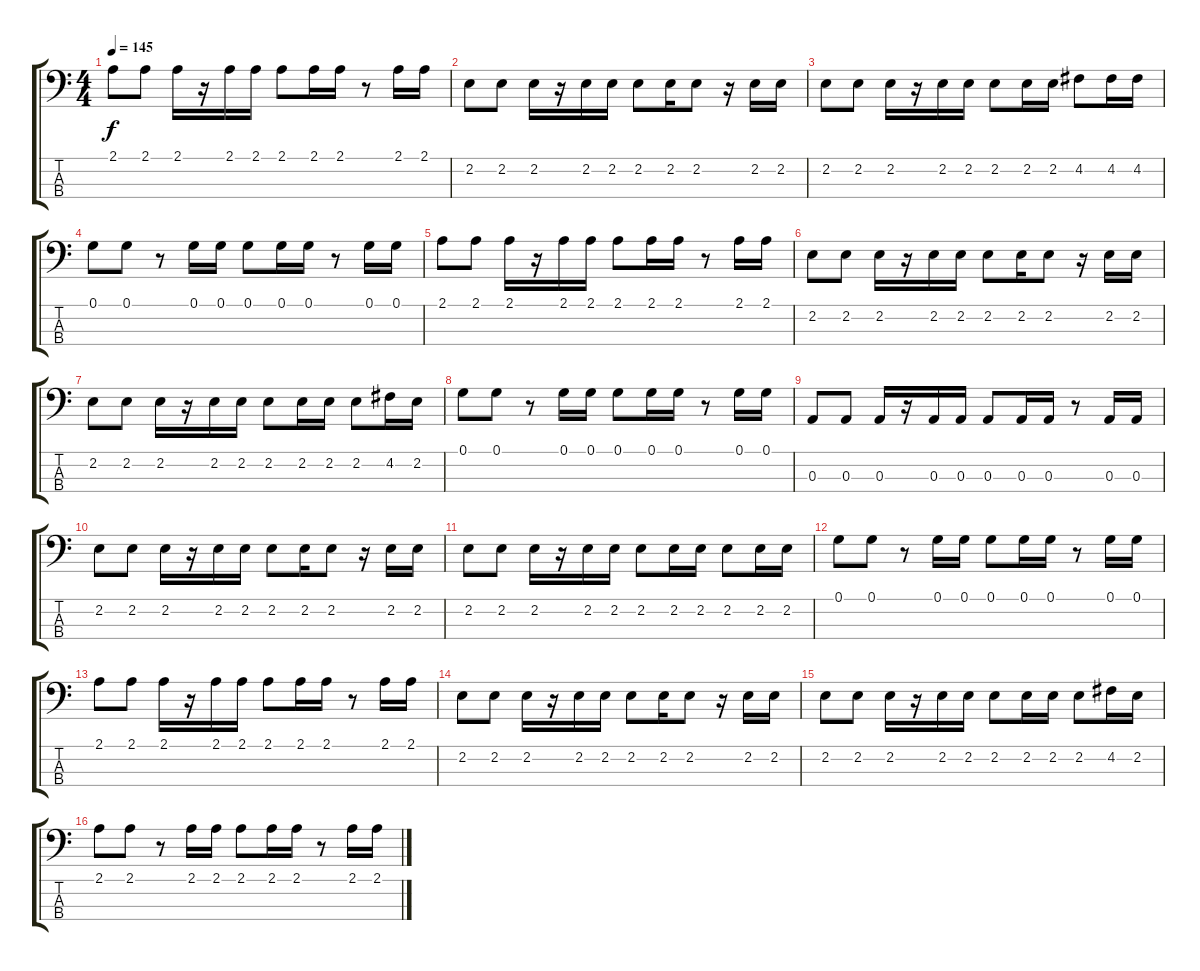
\track "" {instrument electricbassfinger}
\staff {score tabs}
\tuning (G2 D2 A1 E1) {hide}
\ts (4 4)
\tempo 145
\clef f4
\ks c
2.1.8{dy f} 2.1.8 2.1.16 r.16 2.1.16 2.1.16 2.1.8 2.1.16 2.1.16 r.8 2.1.16 2.1.16 |
2.2.8 2.2.8 2.2.16 r.16 2.2.16 2.2.16 2.2.8 2.2.16 2.2.8 r.16 2.2.16 2.2.16 |
2.2.8 2.2.8 2.2.16 r.16 2.2.16 2.2.16 2.2.8 2.2.16 2.2.16 4.2.8 4.2.16 4.2.16 |
0.1.8 0.1.8 r.8 0.1.16 0.1.16 0.1.8 0.1.16 0.1.16 r.8 0.1.16 0.1.16 |
2.1.8 2.1.8 2.1.16 r.16 2.1.16 2.1.16 2.1.8 2.1.16 2.1.16 r.8 2.1.16 2.1.16 |
2.2.8 2.2.8 2.2.16 r.16 2.2.16 2.2.16 2.2.8 2.2.16 2.2.8 r.16 2.2.16 2.2.16 |
2.2.8 2.2.8 2.2.16 r.16 2.2.16 2.2.16 2.2.8 2.2.16 2.2.16 2.2.8 4.2.16 2.2.16 |
0.1.8 0.1.8 r.8 0.1.16 0.1.16 0.1.8 0.1.16 0.1.16 r.8 0.1.16 0.1.16 |
0.3.8 0.3.8 0.3.16 r.16 0.3.16 0.3.16 0.3.8 0.3.16 0.3.16 r.8 0.3.16 0.3.16 |
2.2.8 2.2.8 2.2.16 r.16 2.2.16 2.2.16 2.2.8 2.2.16 2.2.8 r.16 2.2.16 2.2.16 |
2.2.8 2.2.8 2.2.16 r.16 2.2.16 2.2.16 2.2.8 2.2.16 2.2.16 2.2.8 2.2.16 2.2.16 |
0.1.8 0.1.8 r.8 0.1.16 0.1.16 0.1.8 0.1.16 0.1.16 r.8 0.1.16 0.1.16 |
2.1.8 2.1.8 2.1.16 r.16 2.1.16 2.1.16 2.1.8 2.1.16 2.1.16 r.8 2.1.16 2.1.16 |
2.2.8 2.2.8 2.2.16 r.16 2.2.16 2.2.16 2.2.8 2.2.16 2.2.8 r.16 2.2.16 2.2.16 |
2.2.8 2.2.8 2.2.16 r.16 2.2.16 2.2.16 2.2.8 2.2.16 2.2.16 2.2.8 4.2.16 2.2.16 |
2.1.8 2.1.8 r.8 2.1.16 2.1.16 2.1.8 2.1.16 2.1.16 r.8 2.1.16 2.1.16
